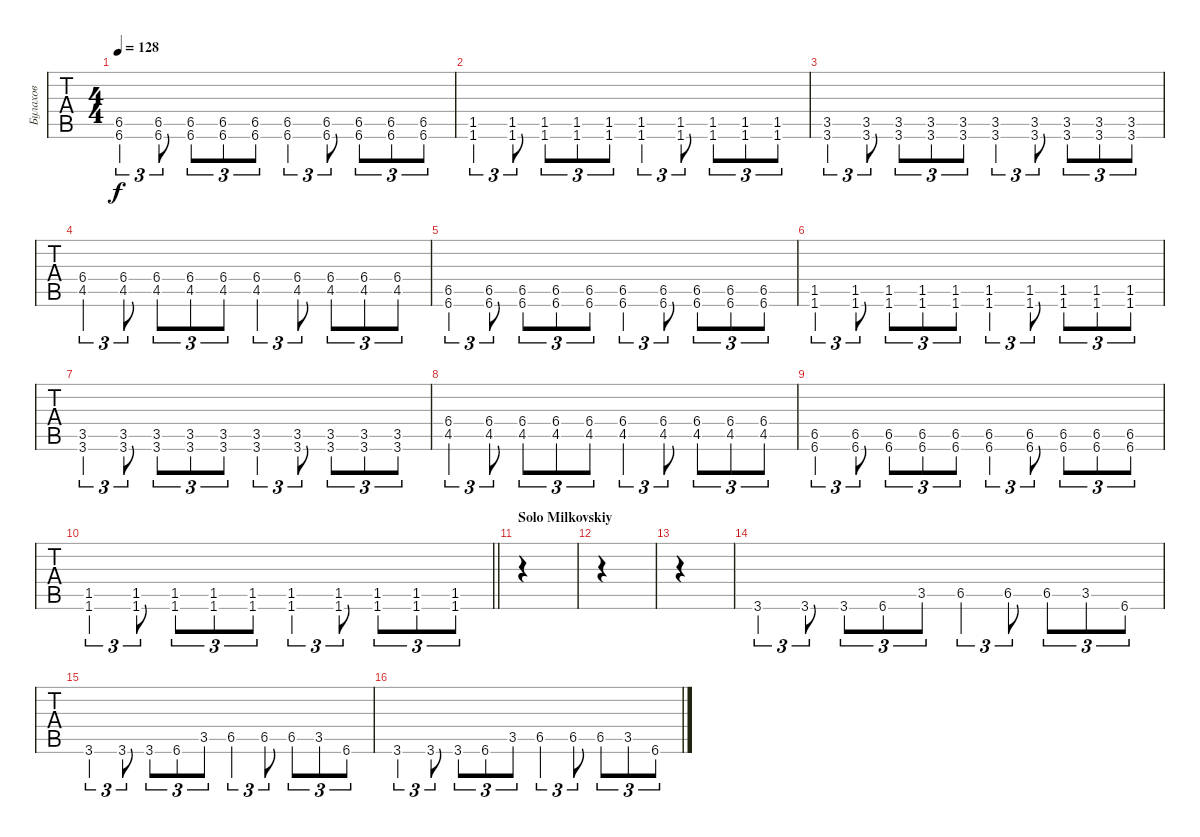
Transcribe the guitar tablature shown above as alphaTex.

\track ("Булахов" "Булахов") {instrument overdrivenguitar}
\staff {tabs}
\tuning (E4 B3 G3 D3 A2 D2) {hide}
\ts (4 4)
\tempo 128
\clef g2
\ks c
(6.5 6.6).4{tu (3 2) dy f} (6.5 6.6).8{tu (3 2)} (6.5 6.6).8{tu (3 2)} (6.5 6.6).8{tu (3 2)} (6.5 6.6).8{tu (3 2)} (6.5 6.6).4{tu (3 2)} (6.5 6.6).8{tu (3 2)} (6.5 6.6).8{tu (3 2)} (6.5 6.6).8{tu (3 2)} (6.5 6.6).8{tu (3 2)} |
(1.5 1.6).4{tu (3 2)} (1.5 1.6).8{tu (3 2)} (1.5 1.6).8{tu (3 2)} (1.5 1.6).8{tu (3 2)} (1.5 1.6).8{tu (3 2)} (1.5 1.6).4{tu (3 2)} (1.5 1.6).8{tu (3 2)} (1.5 1.6).8{tu (3 2)} (1.5 1.6).8{tu (3 2)} (1.5 1.6).8{tu (3 2)} |
(3.5 3.6).4{tu (3 2)} (3.5 3.6).8{tu (3 2)} (3.5 3.6).8{tu (3 2)} (3.5 3.6).8{tu (3 2)} (3.5 3.6).8{tu (3 2)} (3.5 3.6).4{tu (3 2)} (3.5 3.6).8{tu (3 2)} (3.5 3.6).8{tu (3 2)} (3.5 3.6).8{tu (3 2)} (3.5 3.6).8{tu (3 2)} |
(6.4 4.5).4{tu (3 2)} (6.4 4.5).8{tu (3 2)} (6.4 4.5).8{tu (3 2)} (6.4 4.5).8{tu (3 2)} (6.4 4.5).8{tu (3 2)} (6.4 4.5).4{tu (3 2)} (6.4 4.5).8{tu (3 2)} (6.4 4.5).8{tu (3 2)} (6.4 4.5).8{tu (3 2)} (6.4 4.5).8{tu (3 2)} |
(6.5 6.6).4{tu (3 2)} (6.5 6.6).8{tu (3 2)} (6.5 6.6).8{tu (3 2)} (6.5 6.6).8{tu (3 2)} (6.5 6.6).8{tu (3 2)} (6.5 6.6).4{tu (3 2)} (6.5 6.6).8{tu (3 2)} (6.5 6.6).8{tu (3 2)} (6.5 6.6).8{tu (3 2)} (6.5 6.6).8{tu (3 2)} |
(1.5 1.6).4{tu (3 2)} (1.5 1.6).8{tu (3 2)} (1.5 1.6).8{tu (3 2)} (1.5 1.6).8{tu (3 2)} (1.5 1.6).8{tu (3 2)} (1.5 1.6).4{tu (3 2)} (1.5 1.6).8{tu (3 2)} (1.5 1.6).8{tu (3 2)} (1.5 1.6).8{tu (3 2)} (1.5 1.6).8{tu (3 2)} |
(3.5 3.6).4{tu (3 2)} (3.5 3.6).8{tu (3 2)} (3.5 3.6).8{tu (3 2)} (3.5 3.6).8{tu (3 2)} (3.5 3.6).8{tu (3 2)} (3.5 3.6).4{tu (3 2)} (3.5 3.6).8{tu (3 2)} (3.5 3.6).8{tu (3 2)} (3.5 3.6).8{tu (3 2)} (3.5 3.6).8{tu (3 2)} |
(6.4 4.5).4{tu (3 2)} (6.4 4.5).8{tu (3 2)} (6.4 4.5).8{tu (3 2)} (6.4 4.5).8{tu (3 2)} (6.4 4.5).8{tu (3 2)} (6.4 4.5).4{tu (3 2)} (6.4 4.5).8{tu (3 2)} (6.4 4.5).8{tu (3 2)} (6.4 4.5).8{tu (3 2)} (6.4 4.5).8{tu (3 2)} |
(6.5 6.6).4{tu (3 2)} (6.5 6.6).8{tu (3 2)} (6.5 6.6).8{tu (3 2)} (6.5 6.6).8{tu (3 2)} (6.5 6.6).8{tu (3 2)} (6.5 6.6).4{tu (3 2)} (6.5 6.6).8{tu (3 2)} (6.5 6.6).8{tu (3 2)} (6.5 6.6).8{tu (3 2)} (6.5 6.6).8{tu (3 2)} |
\barLineRight lightlight
(1.5 1.6).4{tu (3 2)} (1.5 1.6).8{tu (3 2)} (1.5 1.6).8{tu (3 2)} (1.5 1.6).8{tu (3 2)} (1.5 1.6).8{tu (3 2)} (1.5 1.6).4{tu (3 2)} (1.5 1.6).8{tu (3 2)} (1.5 1.6).8{tu (3 2)} (1.5 1.6).8{tu (3 2)} (1.5 1.6).8{tu (3 2)} |
\section ("" "Solo Milkovskiy")
|
|
|
3.6.4{tu (3 2)} 3.6.8{tu (3 2)} 3.6.8{tu (3 2)} 6.6.8{tu (3 2)} 3.5.8{tu (3 2)} 6.5.4{tu (3 2)} 6.5.8{tu (3 2)} 6.5.8{tu (3 2)} 3.5.8{tu (3 2)} 6.6.8{tu (3 2)} |
3.6.4{tu (3 2)} 3.6.8{tu (3 2)} 3.6.8{tu (3 2)} 6.6.8{tu (3 2)} 3.5.8{tu (3 2)} 6.5.4{tu (3 2)} 6.5.8{tu (3 2)} 6.5.8{tu (3 2)} 3.5.8{tu (3 2)} 6.6.8{tu (3 2)} |
3.6.4{tu (3 2)} 3.6.8{tu (3 2)} 3.6.8{tu (3 2)} 6.6.8{tu (3 2)} 3.5.8{tu (3 2)} 6.5.4{tu (3 2)} 6.5.8{tu (3 2)} 6.5.8{tu (3 2)} 3.5.8{tu (3 2)} 6.6.8{tu (3 2)}
